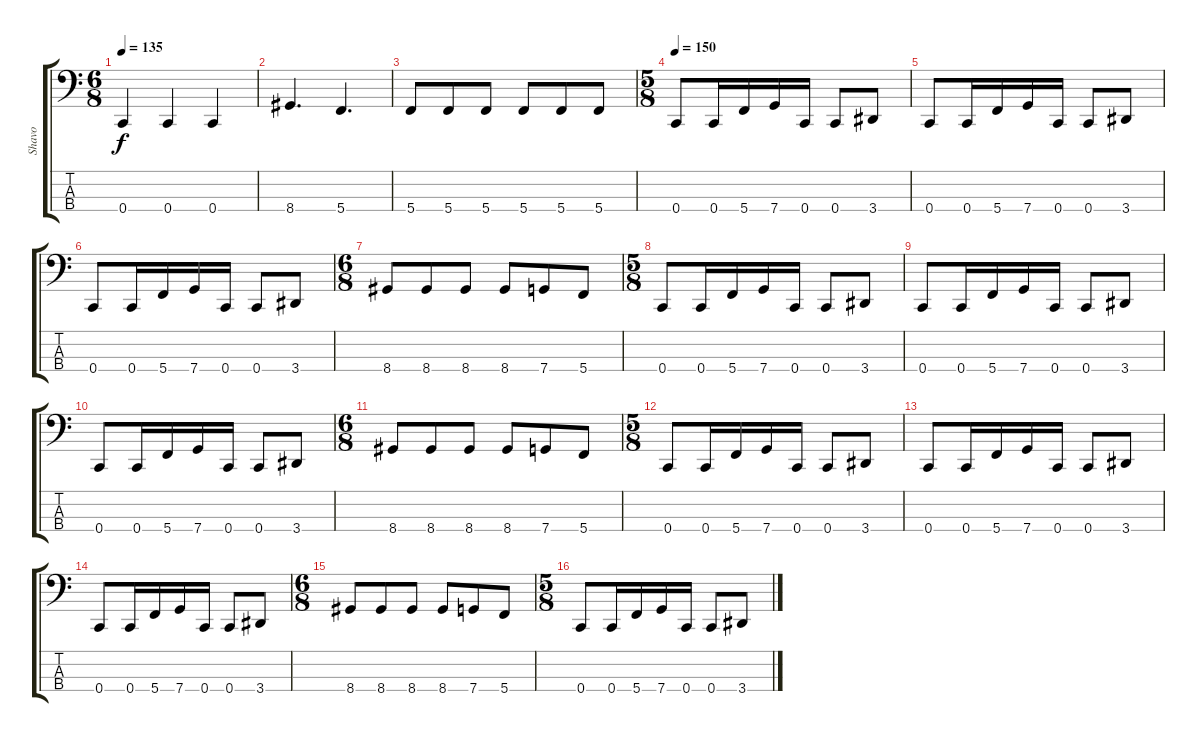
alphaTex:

\track ("Shavo" "Shavo") {instrument electricbasspick}
\staff {score tabs}
\tuning (F2 C2 G1 C1) {hide}
\ts (6 8)
\tempo 135
\clef f4
\ks c
0.4.4{dy f} 0.4.4 0.4.4 |
8.4.4{d} 5.4.4{d} |
5.4.8 5.4.8 5.4.8 5.4.8 5.4.8 5.4.8 |
\ts (5 8)
\tempo 150
0.4.8 0.4.16 5.4.16 7.4.16 0.4.16 0.4.8 3.4.8 |
0.4.8 0.4.16 5.4.16 7.4.16 0.4.16 0.4.8 3.4.8 |
0.4.8 0.4.16 5.4.16 7.4.16 0.4.16 0.4.8 3.4.8 |
\ts (6 8)
8.4.8 8.4.8 8.4.8 8.4.8 7.4.8 5.4.8 |
\ts (5 8)
0.4.8 0.4.16 5.4.16 7.4.16 0.4.16 0.4.8 3.4.8 |
0.4.8 0.4.16 5.4.16 7.4.16 0.4.16 0.4.8 3.4.8 |
0.4.8 0.4.16 5.4.16 7.4.16 0.4.16 0.4.8 3.4.8 |
\ts (6 8)
8.4.8 8.4.8 8.4.8 8.4.8 7.4.8 5.4.8 |
\ts (5 8)
0.4.8 0.4.16 5.4.16 7.4.16 0.4.16 0.4.8 3.4.8 |
0.4.8 0.4.16 5.4.16 7.4.16 0.4.16 0.4.8 3.4.8 |
0.4.8 0.4.16 5.4.16 7.4.16 0.4.16 0.4.8 3.4.8 |
\ts (6 8)
8.4.8 8.4.8 8.4.8 8.4.8 7.4.8 5.4.8 |
\ts (5 8)
0.4.8 0.4.16 5.4.16 7.4.16 0.4.16 0.4.8 3.4.8
